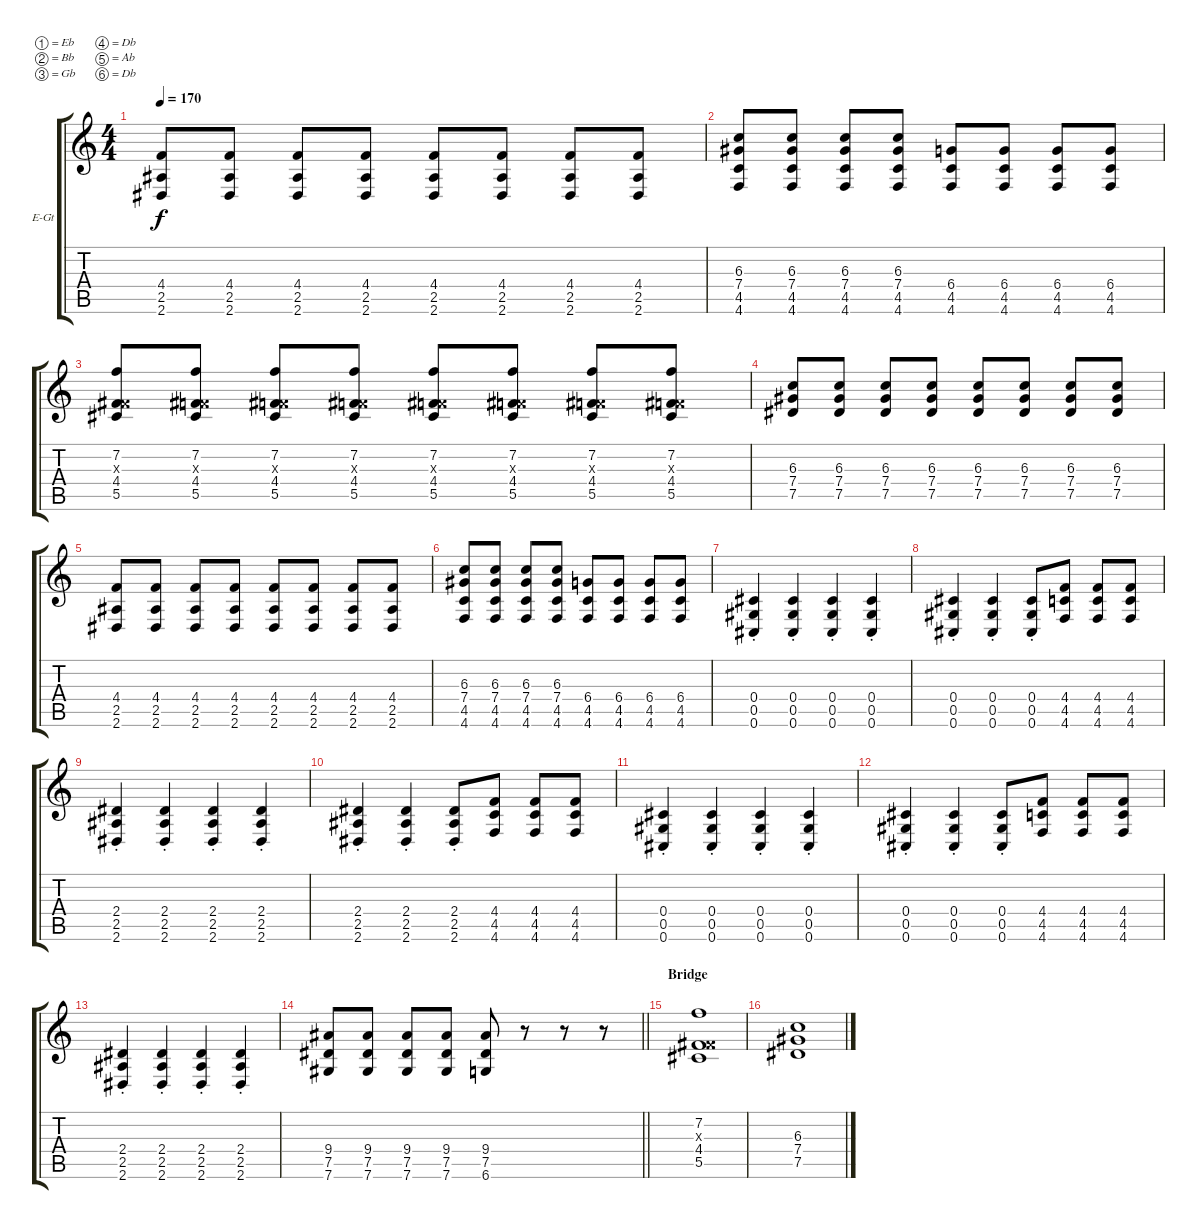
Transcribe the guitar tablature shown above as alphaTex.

\bracketExtendMode groupsimilarinstruments
\firstSystemTrackNameOrientation horizontal
\otherSystemsTrackNameOrientation horizontal
\track ("Electric Guitar" "E-Gt") {instrument distortionguitar}
\staff {score tabs}
\tuning (Eb4 Bb3 Gb3 Db3 Ab2 Db2)
\ts (4 4)
\tempo 170
\clef g2
\scale
0.333333
\ks c
(4.4 2.5 2.6).8{dy f} (4.4 2.5 2.6).8 (4.4 2.5 2.6).8 (4.4 2.5 2.6).8 (4.4 2.5 2.6).8 (4.4 2.5 2.6).8 (4.4 2.5 2.6).8 (4.4 2.5 2.6).8 |
\scale
0.333333 (7.4 4.5 4.6 6.3).8 (7.4 4.5 4.6 6.3).8 (7.4 4.5 4.6 6.3).8 (7.4 4.5 4.6 6.3).8 (6.4 4.5 4.6).8 (6.4 4.5 4.6).8 (6.4 4.5 4.6).8 (6.4 4.5 4.6).8 |
\scale
0.333333 (4.4 5.5 0.3{x} 7.2).8 (4.4 5.5 0.3{x} 7.2).8 (4.4 5.5 0.3{x} 7.2).8 (4.4 5.5 0.3{x} 7.2).8 (4.4 5.5 0.3{x} 7.2).8 (4.4 5.5 0.3{x} 7.2).8 (4.4 5.5 0.3{x} 7.2).8 (4.4 5.5 0.3{x} 7.2).8 |
\scale
0.333333 (7.4 7.5 6.3).8 (7.4 7.5 6.3).8 (7.4 7.5 6.3).8 (7.4 7.5 6.3).8 (7.4 7.5 6.3).8 (7.4 7.5 6.3).8 (7.4 7.5 6.3).8 (7.4 7.5 6.3).8 |
\scale
0.333333 (4.4 2.5 2.6).8 (4.4 2.5 2.6).8 (4.4 2.5 2.6).8 (4.4 2.5 2.6).8 (4.4 2.5 2.6).8 (4.4 2.5 2.6).8 (4.4 2.5 2.6).8 (4.4 2.5 2.6).8 |
\scale
0.333333 (7.4 4.5 4.6 6.3).8 (7.4 4.5 4.6 6.3).8 (7.4 4.5 4.6 6.3).8 (7.4 4.5 4.6 6.3).8 (6.4 4.5 4.6).8 (6.4 4.5 4.6).8 (6.4 4.5 4.6).8 (6.4 4.5 4.6).8 |
\scale
0.333333 (0.4{st} 0.5{st} 0.6).4 (0.4{st} 0.5{st} 0.6).4 (0.4{st} 0.5{st} 0.6).4 (0.4{st} 0.5{st} 0.6).4 |
\scale
0.333333 (0.4{st} 0.5{st} 0.6).4 (0.5{st} 0.4 0.6).4 (0.4{st} 0.5{st} 0.6).8 (4.4 4.5 4.6).8 (4.4 4.5 4.6).8 (4.6 4.5 4.4).8 |
\scale
0.333333 (2.5{st} 2.4 2.6).4 (2.4{st} 2.5{st} 2.6).4 (2.4{st} 2.5{st} 2.6).4 (2.4{st} 2.5{st} 2.6).4 |
\scale
0.333333 (2.4{st} 2.5{st} 2.6).4 (2.5{st} 2.4 2.6).4 (2.4{st} 2.5{st} 2.6).8 (4.4 4.5 4.6).8 (4.4 4.5 4.6).8 (4.6 4.5 4.4).8 |
\scale
0.333333 (0.4{st} 0.5{st} 0.6).4 (0.4{st} 0.5{st} 0.6).4 (0.4{st} 0.5{st} 0.6).4 (0.4{st} 0.5{st} 0.6).4 |
\scale
0.333333 (0.4{st} 0.5{st} 0.6).4 (0.5{st} 0.4 0.6).4 (0.4{st} 0.5{st} 0.6).8 (4.4 4.5 4.6).8 (4.4 4.5 4.6).8 (4.6 4.5 4.4).8 |
\scale
0.333333 (2.4{st} 2.5{st} 2.6).4 (2.4{st} 2.5{st} 2.6).4 (2.4{st} 2.5{st} 2.6).4 (2.4{st} 2.5{st} 2.6).4 |
\scale
0.333333
\barLineRight lightlight
(7.6 7.5 9.4).8 (7.6 7.5 9.4).8 (7.6 7.5 9.4).8 (7.6 7.5 9.4).8 (6.6 7.5 9.4).8 r.8 r.8 r.8 |
\section ("" "Bridge")
\scale
0.333333 (5.5 4.4 7.2 0.3{x}).1 |
\scale
0.333333 (7.5 7.4 6.3).1
